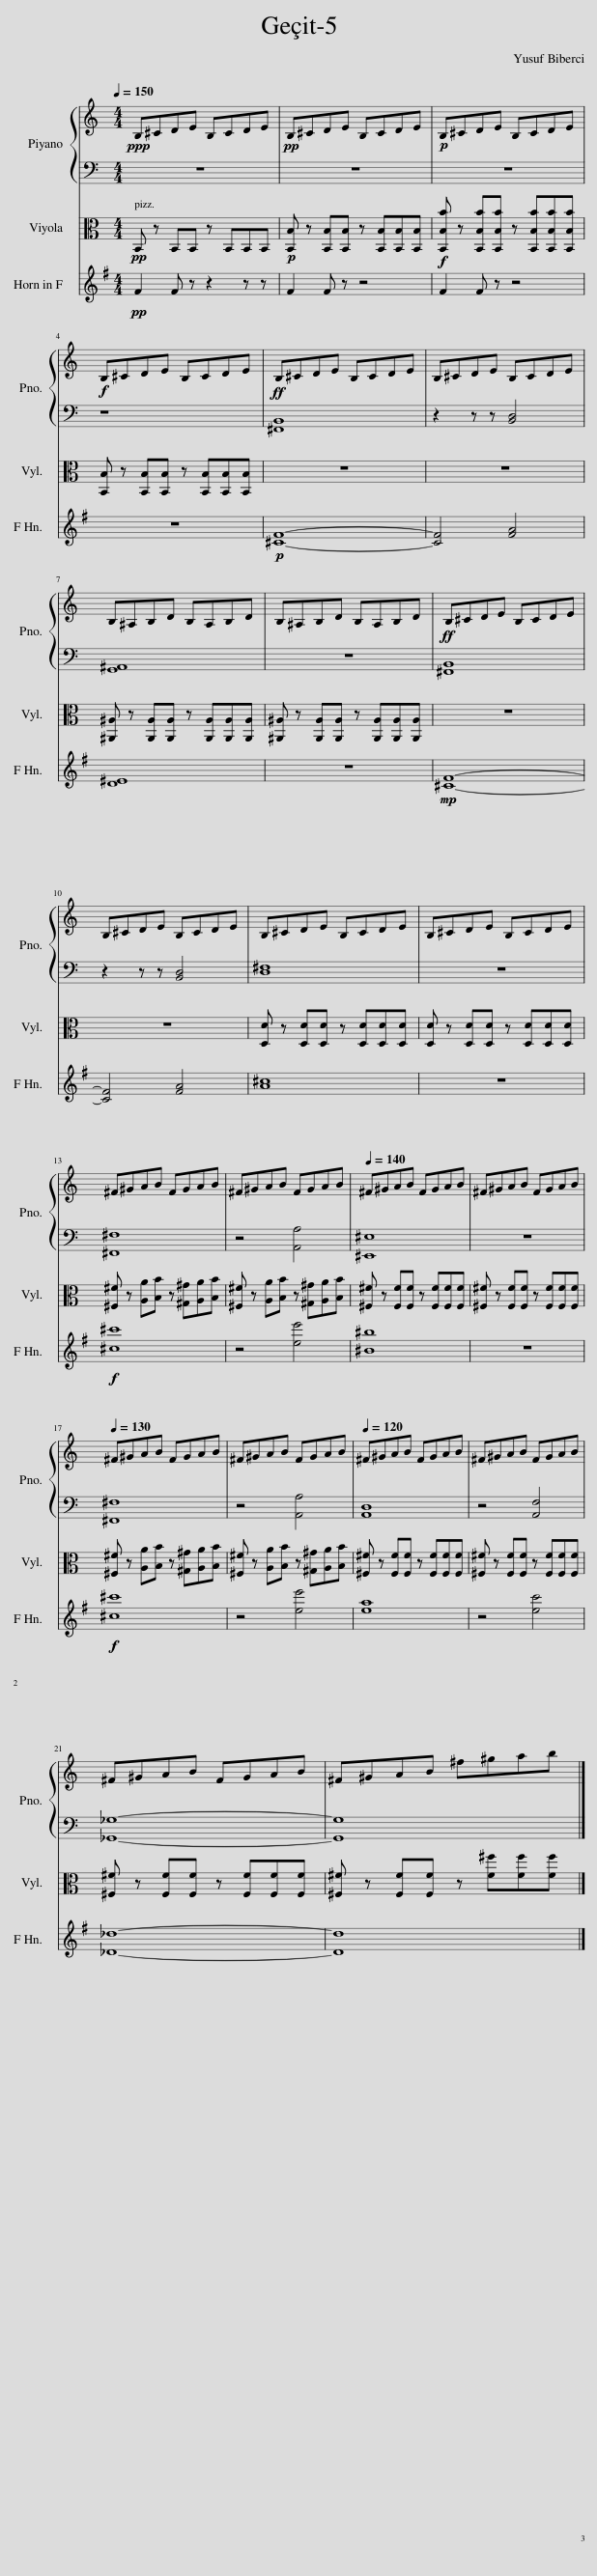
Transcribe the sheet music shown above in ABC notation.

X:1
%%score { 1 | 2 } 3 4
L:1/8
Q:1/4=150
M:4/4
I:linebreak $
K:C
V:1 treble
V:2 bass
V:3 alto
V:4 treble transpose=-7
V:1
!ppp! B,^CDE B,CDE |!pp! B,^CDE B,CDE |!p! B,^CDE B,CDE |$!f! B,^CDE B,CDE |!ff! B,^CDE B,CDE | %5
 B,^CDE B,CDE |$ B,^A,B,D B,A,B,D | B,^A,B,D B,A,B,D |!ff! B,^CDE B,CDE |$ B,^CDE B,CDE | %10
 B,^CDE B,CDE | B,^CDE B,CDE |$ ^F^GAB FGAB | ^F^GAB FGAB |[Q:1/4=140] ^F^GAB FGAB | %15
 ^F^GAB FGAB |$[Q:1/4=130] ^F^GAB FGAB | ^F^GAB FGAB |[Q:1/4=120] ^F^GAB FGAB | ^F^GAB FGAB |$ %20
 ^F^GAB FGAB | ^F^GAB ^f^gab |] %22
V:2
 z8 | z8 | z8 |$ z8 | [^F,,B,,]8 | %5
 z2 z z [B,,D,]4 |$ [G,,^A,,]8 | z8 | [^F,,B,,]8 |$ z2 z z [B,,D,]4 | %10
 [D,^F,]8 | z8 |$ [^F,,^F,]8 | z4 [A,,A,]4 | [^E,,^E,]8 | %15
 z8 |$ [^F,,^F,]8 | z4 [A,,A,]4 | [A,,D,]8 | z4 [A,,F,]4 |$ %20
 [_G,,_G,]8- | [G,,G,]8 |] %22
V:3
!pp! B,, z B,,B,, z B,,B,,B,, |!p! [B,,B,] z [B,,B,][B,,B,] z [B,,B,][B,,B,][B,,B,] |!f! [B,,B,B] z [B,,B,B][B,,B,B] z [B,,B,B][B,,B,B][B,,B,B] |$ [B,,B,] z [B,,B,][B,,B,] z [B,,B,][B,,B,][B,,B,] | z8 | %5
 z8 |$ [^A,,^A,] z [A,,A,][A,,A,] z [A,,A,][A,,A,][A,,A,] | [^A,,^A,] z [A,,A,][A,,A,] z [A,,A,][A,,A,][A,,A,] | z8 |$ z8 | %10
 [D,D] z [D,D][D,D] z [D,D][D,D][D,D] | [D,D] z [D,D][D,D] z [D,D][D,D][D,D] |$ [^F,^F] z [A,A][B,B] z [^G,^G][A,A][B,B] | [^F,^F] z [A,A][B,B] z [^G,^G][A,A][B,B] | [^F,^F] z [F,F][F,F] z [F,F][F,F][F,F] | %15
 [^F,^F] z [F,F][F,F] z [F,F][F,F][F,F] |$ [^F,^F] z [A,A][B,B] z [^G,^G][A,A][B,B] | [^F,^F] z [A,A][B,B] z [^G,^G][A,A][B,B] | [^F,^F] z [F,F][F,F] z [F,F][F,F][F,F] | [^F,^F] z [F,F][F,F] z [F,F][F,F][F,F] |$ %20
 [^F,^F] z [F,F][F,F] z [F,F][F,F][F,F] | [^F,^F] z [F,F][F,F] z [F^f][Ff][Ff] |] %22
V:4
[K:G]!pp! F2 F z z2 z z | F2 F z z4 | F2 F z z4 |$ z8 |!p! [^CF]8- | %5
 [CF]4 [FA]4 |$ [D^E]8 | z8 |!mp! [^CF]8- |$ [CF]4 [FA]4 | %10
 [A^c]8 | z8 |$!f! [^c^c']8 | z4 [ee']4 | [^B^b]8 | %15
 z8 |$!f! [^c^c']8 | z4 [ee']4 | [ea]8 | z4 [ec']4 |$ %20
 [_D_d]8- | [Dd]8 |] %22
